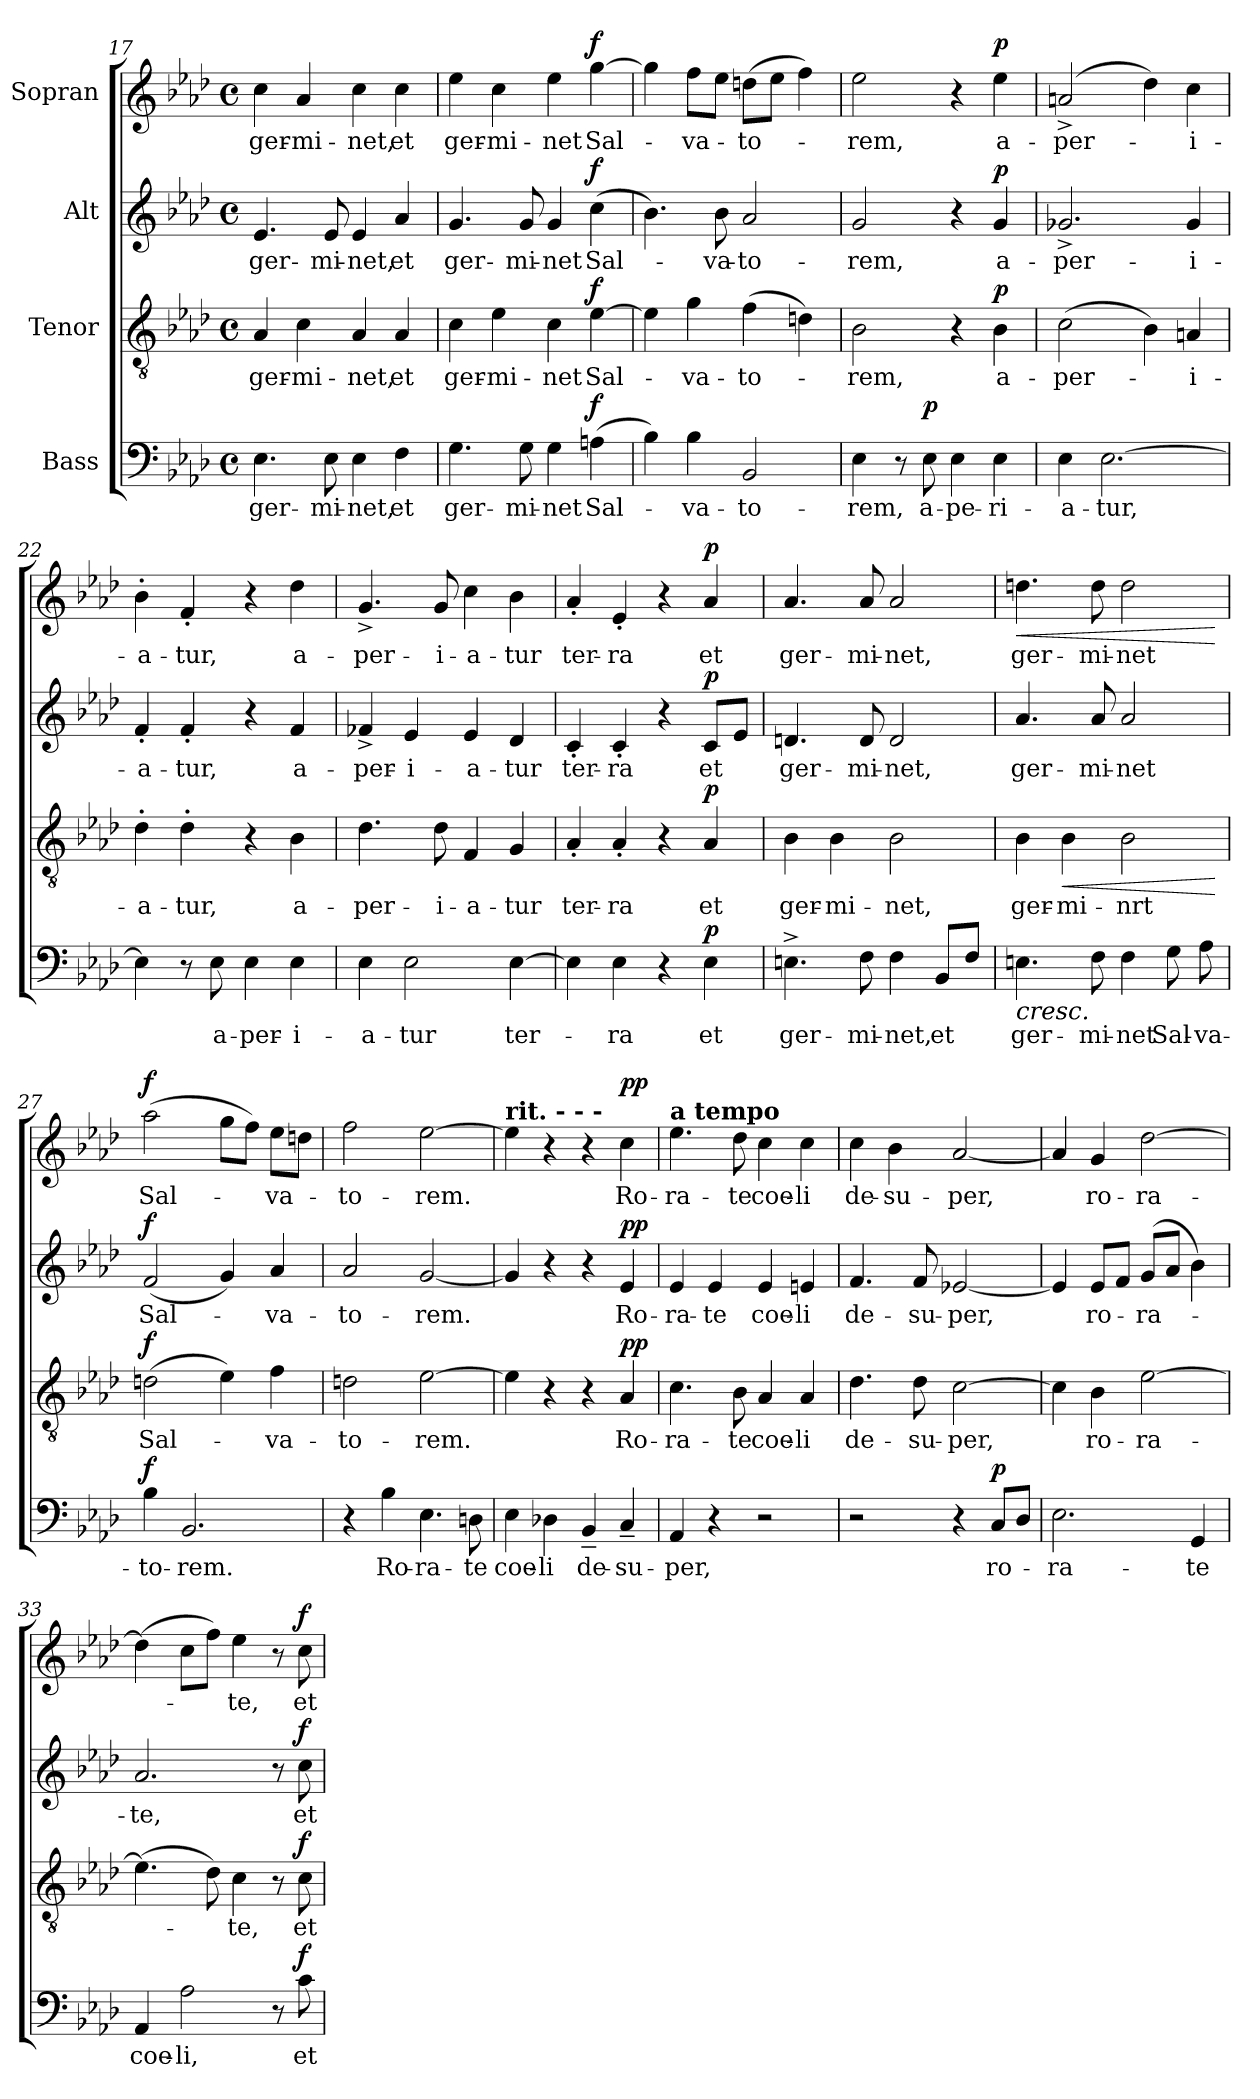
**kern	**text	**dynam	**kern	**text	**dynam	**kern	**text	**dynam	**kern	**text	**dynam
*part4	*part4	*part4	*part3	*part3	*part3	*part2	*part2	*part2	*part1	*part1	*part1
*staff4	*staff4	*staff4	*staff3	*staff3	*staff3	*staff2	*staff2	*staff2	*staff1	*staff1	*staff1
*I"Bass	*	*	*I"Tenor	*	*	*I"Alt	*	*	*I"Sopran	*	*
*clefF4	*	*	*clefGv2	*	*	*clefG2	*	*	*clefG2	*	*
*k[b-e-a-d-]	*	*	*k[b-e-a-d-]	*	*	*k[b-e-a-d-]	*	*	*k[b-e-a-d-]	*	*
*A-:	*	*	*A-:	*	*	*A-:	*	*	*A-:	*	*
*M4/4	*	*	*M4/4	*	*	*M4/4	*	*	*M4/4	*	*
*met(c)	*	*	*met(c)	*	*	*met(c)	*	*	*met(c)	*	*
=17	=17	=17	=17	=17	=17	=17	=17	=17	=17	=17	=17
4.E-\	ger-	.	4A-/	ger-	.	4.e-/	ger-	.	4cc\	ger-	.
.	.	.	4c\	-mi-	.	.	.	.	4a-/	-mi-	.
8E-\	-mi-	.	.	.	.	8e-/	-mi-	.	.	.	.
4E-\	-net,	.	4A-/	-net,	.	4e-/	-net,	.	4cc\	-net,	.
4F\	et	.	4A-/	et	.	4a-/	et	.	4cc\	et	.
=18	=18	=18	=18	=18	=18	=18	=18	=18	=18	=18	=18
4.G\	ger-	.	4c\	ger-	.	4.g/	ger-	.	4ee-\	ger-	.
.	.	.	4e-\	-mi-	.	.	.	.	4cc\	-mi-	.
8G\	-mi-	.	.	.	.	8g/	-mi-	.	.	.	.
4G\	-net	.	4c\	-net	.	4g/	-net	.	4ee-\	-net	.
!	!	!LO:DY:a	!	!	!LO:DY:a	!	!	!LO:DY:a	!	!	!LO:DY:a
(4An\	Sal-	f	[4e-\	Sal-	f	(4cc\	Sal-	f	[4gg\	Sal-	f
=19	=19	=19	=19	=19	=19	=19	=19	=19	=19	=19	=19
4B-\)	.	.	4e-\]	.	.	4.b-\)	.	.	4gg\]	.	.
4B-\	-va-	.	4g\	-va-	.	.	.	.	8ff\L	-va-	.
.	.	.	.	.	.	8b-\	-va-	.	8ee-\J	.	.
2BB-/	-to-	.	(4f\	-to-	.	2a-/	-to-	.	(8ddn\L	-to-	.
.	.	.	.	.	.	.	.	.	8ee-\J	.	.
.	.	.	4dn\)	.	.	.	.	.	4ff\)	.	.
=20	=20	=20	=20	=20	=20	=20	=20	=20	=20	=20	=20
4E-\	-rem,	.	2B-\	-rem,	.	2g/	-rem,	.	2ee-\	-rem,	.
8r	.	.	.	.	.	.	.	.	.	.	.
!	!	!LO:DY:a	!	!	!	!	!	!	!	!	!
8E-\	a-	p	.	.	.	.	.	.	.	.	.
4E-\	-pe-	.	4r	.	.	4r	.	.	4r	.	.
!	!	!	!	!	!LO:DY:a	!	!	!LO:DY:a	!	!	!LO:DY:a
4E-\	-ri-	.	4B-\	a-	p	4g/	a-	p	4ee-\	a-	p
!!LO:LB:g=z
=21	=21	=21	=21	=21	=21	=21	=21	=21	=21	=21	=21
4E-\	-a-	.	(2c\	-per-	.	2.g-X^/	-per-	.	(2an^/	-per-	.
[2.E-\	-tur,	.	.	.	.	.	.	.	.	.	.
.	.	.	4B-\)	.	.	.	.	.	4dd-\)	.	.
.	.	.	4An/	-i-	.	4g-/	-i-	.	4cc\	-i-	.
=22	=22	=22	=22	=22	=22	=22	=22	=22	=22	=22	=22
4E-\]	.	.	4d-'\	-a-	.	4f'/	-a-	.	4b-'\	-a-	.
8r	.	.	4d-'\	-tur,	.	4f'/	-tur,	.	4f'/	-tur,	.
8E-\	a-	.	.	.	.	.	.	.	.	.	.
4E-\	-per-	.	4r	.	.	4r	.	.	4r	.	.
4E-\	-i-	.	4B-\	a-	.	4f/	a-	.	4dd-\	a-	.
=23	=23	=23	=23	=23	=23	=23	=23	=23	=23	=23	=23
4E-\	-a-	.	4.d-\	-per-	.	4f-X^/	-per-	.	4.g^/	-per-	.
2E-\	-tur	.	.	.	.	4e-/	-i-	.	.	.	.
.	.	.	8d-\	-i-	.	.	.	.	8g/	-i-	.
.	.	.	4F/	-a-	.	4e-/	-a-	.	4cc\	-a-	.
[4E-\	ter-	.	4G/	-tur	.	4d-/	-tur	.	4b-\	-tur	.
=24	=24	=24	=24	=24	=24	=24	=24	=24	=24	=24	=24
4E-\]	.	.	4A-'/	ter-	.	4c'/	ter-	.	4a-'/	ter-	.
4E-\	-ra	.	4A-'/	-ra	.	4c'/	-ra	.	4e-'/	-ra	.
4r	.	.	4r	.	.	4r	.	.	4r	.	.
!	!	!LO:DY:a	!	!	!LO:DY:a	!	!	!LO:DY:a	!	!	!LO:DY:a
4E-\	et	p	4A-/	et	p	8c/L	et	p	4a-/	et	p
.	.	.	.	.	.	8e-/J	.	.	.	.	.
=25	=25	=25	=25	=25	=25	=25	=25	=25	=25	=25	=25
4.En^\	ger-	.	4B-\	ger-	.	4.dn/	ger-	.	4.a-/	ger-	.
.	.	.	4B-\	-mi-	.	.	.	.	.	.	.
8F\	-mi-	.	.	.	.	8d/	-mi-	.	8a-/	-mi-	.
4F\	-net,	.	2B-\	-net,	.	2d/	-net,	.	2a-/	-net,	.
8BB-/L	et	.	.	.	.	.	.	.	.	.	.
8F/J	.	.	.	.	.	.	.	.	.	.	.
!!LO:LB:g=z
=26	=26	=26	=26	=26	=26	=26	=26	=26	=26	=26	=26
!	!	!LO:HP:b	!	!	!	!	!	!	!	!	!LO:HP:b
4.En\	ger-	<	4B-\	ger-	.	4.a-/	ger-	.	4.ddn\	ger-	<
!	!	!	!	!	!LO:HP:b	!	!	!	!	!	!
.	.	.	4B-\	-mi-	<	.	.	.	.	.	.
8F\	-mi-	.	.	.	.	8a-/	-mi-	.	8dd\	-mi-	.
4F\	-net	.	2B-\	-nrt	.	2a-/	-net	.	2dd\	-net	.
8G\	Sal-	.	.	.	.	.	.	.	.	.	.
8A-\	-va-	.	.	.	.	.	.	.	.	.	.
.	.	.	.	.	[	.	.	.	.	.	[
=27	=27	=27	=27	=27	=27	=27	=27	=27	=27	=27	=27
!	!	!LO:DY:a	!	!	!LO:DY:a	!	!	!LO:DY:a	!	!	!LO:DY:a
4B-\	-to-	f	(2dn\	Sal-	f	(2f/	Sal-	f	(2aa-\	Sal-	f
2.BB-/	-rem.	.	.	.	.	.	.	.	.	.	.
.	.	.	4e-\)	.	.	4g/)	.	.	8gg\L	.	.
.	.	.	.	.	.	.	.	.	8ff\J)	.	.
.	.	.	4f\	-va-	.	4a-/	-va-	.	8ee-\L	-va-	.
.	.	.	.	.	.	.	.	.	8ddn\J	.	.
=28	=28	=28	=28	=28	=28	=28	=28	=28	=28	=28	=28
4r	.	.	2dn\	-to-	.	2a-/	-to-	.	2ff\	-to-	.
4B-\	Ro-	.	.	.	.	.	.	.	.	.	.
4.E-\	-ra-	.	[2e-\	-rem.	.	[2g/	-rem.	.	[2ee-\	-rem.	.
8Dn\	-te	.	.	.	.	.	.	.	.	.	.
=29	=29	=29	=29	=29	=29	=29	=29	=29	=29	=29	=29
!	!	!	!	!	!	!	!	!	!LO:TX:a:B:t=rit.   -   -   -	!	!
4E-\	coe-	.	4e-\]	.	.	4g/]	.	.	4ee-\]	.	.
4D-X\	-li	[	4r	.	.	4r	.	.	4r	.	.
4BB-~/	de-	.	4r	.	.	4r	.	.	4r	.	.
!	!	!	!	!	!LO:DY:a	!	!	!LO:DY:a	!	!	!LO:DY:a
4C~/	-su-	.	4A-/	Ro-	pp	4e-/	Ro-	pp	4cc\	Ro-	pp
=30	=30	=30	=30	=30	=30	=30	=30	=30	=30	=30	=30
!	!	!	!	!	!	!	!	!	!LO:TX:a:B:t=a tempo	!	!
4AA-/	-per,	.	4.c\	-ra-	.	4e-/	-ra-	.	4.ee-\	-ra-	.
4r	.	.	.	.	.	4e-/	-te	.	.	.	.
.	.	.	8B-\	-te	.	.	.	.	8dd-\	-te	.
2r	.	.	4A-/	coe-	.	4e-/	coe-	.	4cc\	coe-	.
.	.	.	4A-/	-li	.	4en/	-li	.	4cc\	-li	.
!!LO:PB:g=z
=31	=31	=31	=31	=31	=31	=31	=31	=31	=31	=31	=31
2r	.	.	4.d-\	de-	.	4.f/	de-	.	4cc\	de-	.
.	.	.	.	.	.	.	.	.	4b-\	-su-	.
.	.	.	8d-\	-su-	.	8f/	-su-	.	.	.	.
4r	.	.	[2c\	-per,	.	[2e-X/	-per,	.	[2a-/	-per,	.
!	!	!LO:DY:a	!	!	!	!	!	!	!	!	!
8C/L	ro-	p	.	.	.	.	.	.	.	.	.
8D-/J	.	.	.	.	.	.	.	.	.	.	.
=32	=32	=32	=32	=32	=32	=32	=32	=32	=32	=32	=32
2.E-\	-ra-	.	4c\]	.	.	4e-/]	.	.	4a-/]	.	.
.	.	.	4B-\	ro-	.	8e-/L	ro-	.	4g/	ro-	.
.	.	.	.	.	.	8f/J	.	.	.	.	.
.	.	.	[2e-\	-ra-	.	(8g/L	-ra-	.	[2dd-\	-ra-	.
.	.	.	.	.	.	8a-/J	.	.	.	.	.
4GG/	-te	.	.	.	.	4b-\)	.	.	.	.	.
=33	=33	=33	=33	=33	=33	=33	=33	=33	=33	=33	=33
4AA-/	coe-	.	(4.e-\]	.	.	2.a-/	-te,	.	(4dd-\]	.	.
2A-\	-li,	.	.	.	.	.	.	.	8cc\L	.	.
.	.	.	8d-\)	.	.	.	.	.	8ff\J)	.	.
.	.	.	4c\	-te,	.	.	.	.	4ee-\	-te,	.
8r	.	.	8r	.	.	8r	.	.	8r	.	.
!	!	!LO:DY:a	!	!	!LO:DY:a	!	!	!LO:DY:a	!	!	!LO:DY:a
8c\	et	f	8c\	et	f	8cc\	et	f	8cc\	et	f
=	=	=	=	=	=	=	=	=	=	=	=
*-	*-	*-	*-	*-	*-	*-	*-	*-	*-	*-	*-
